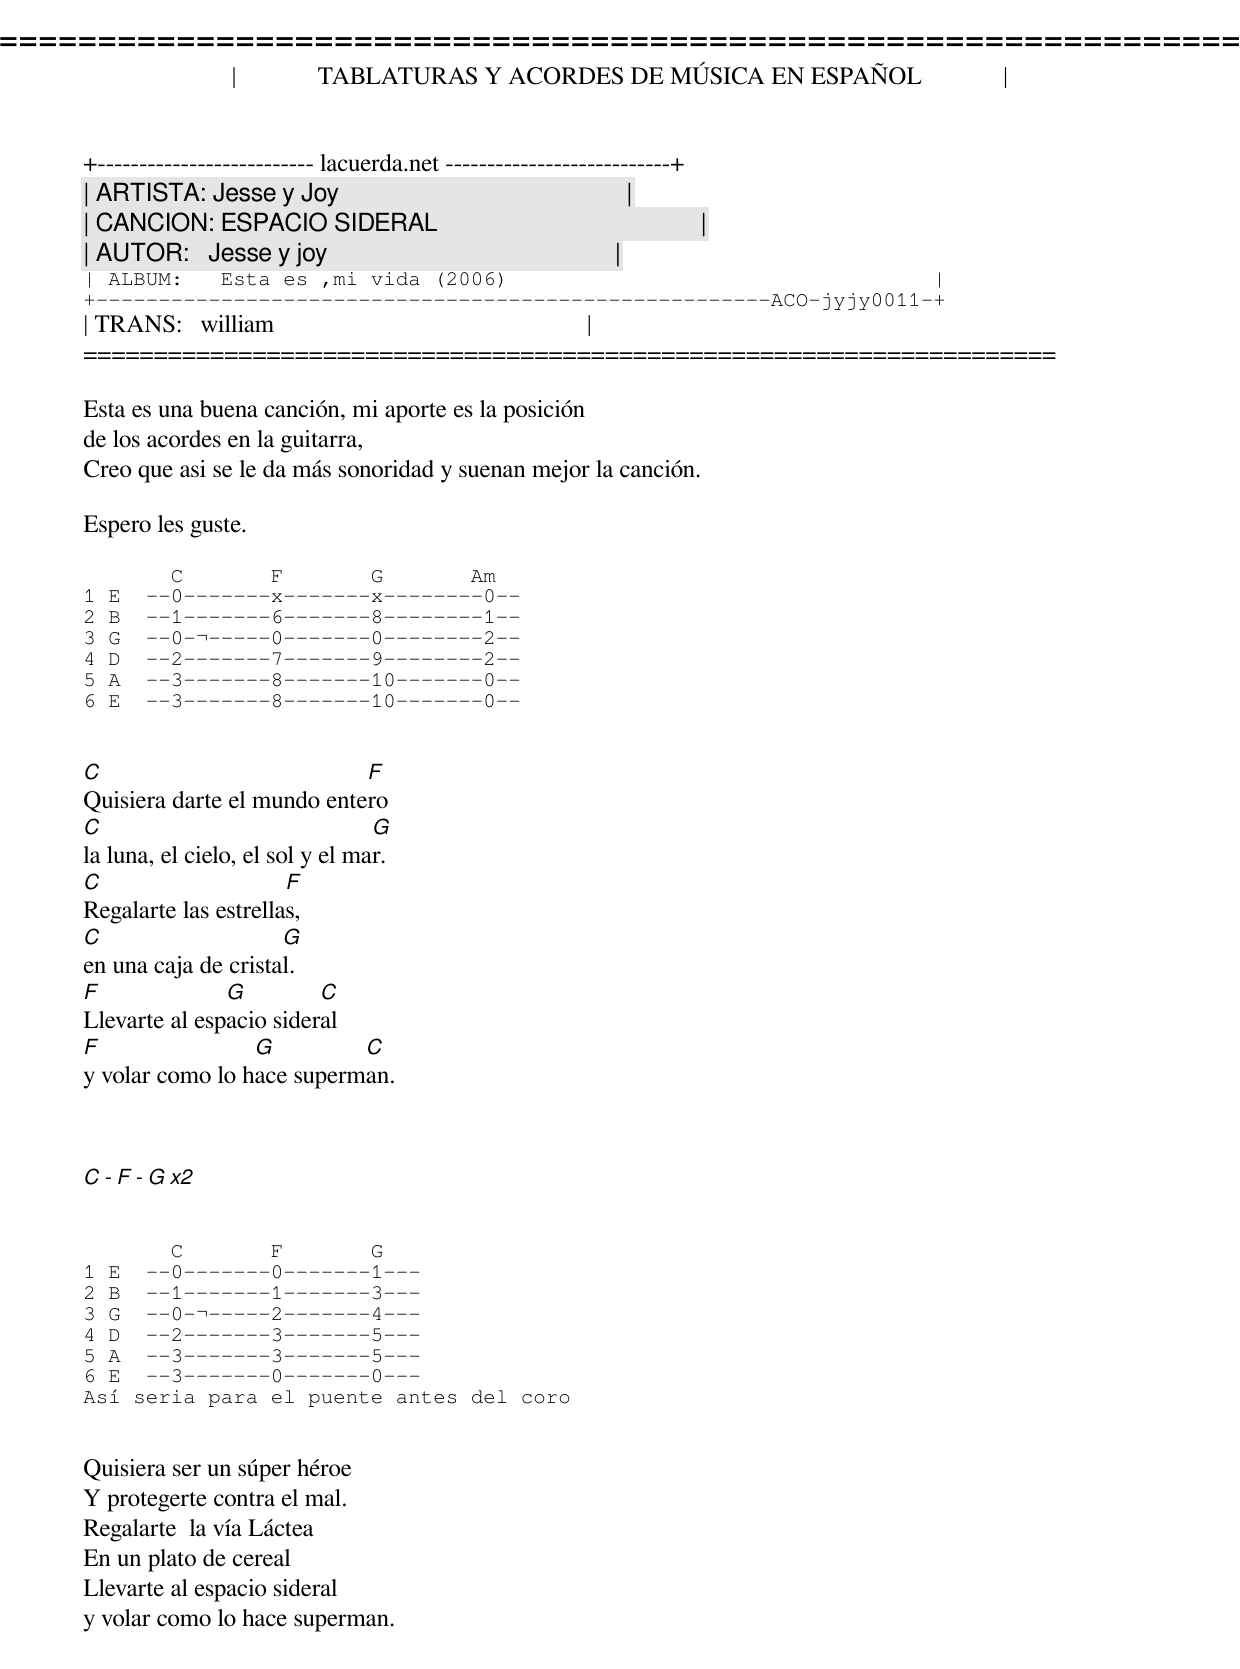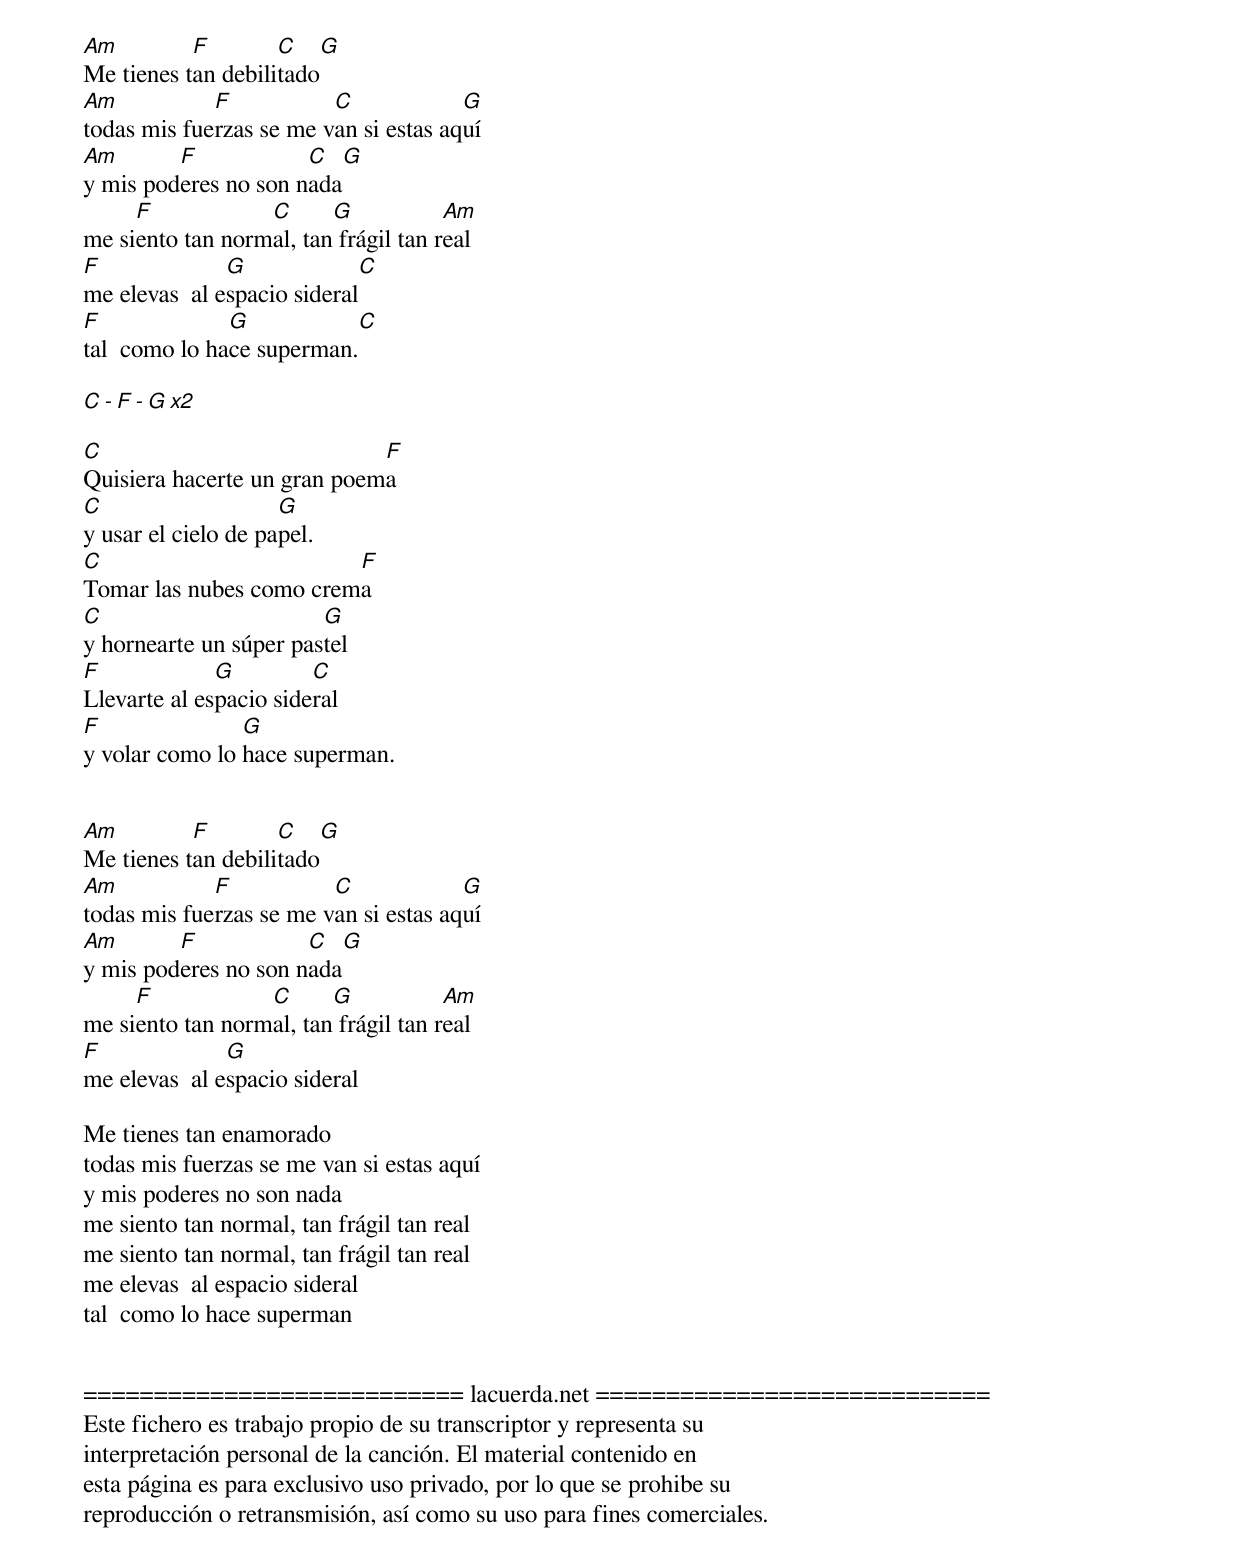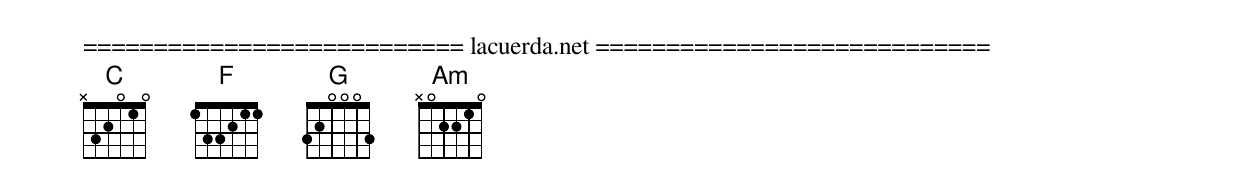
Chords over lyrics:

=====================================================================
|             TABLATURAS Y ACORDES DE MÚSICA EN ESPAÑOL             |
+-------------------------- lacuerda.net ---------------------------+
| ARTISTA: Jesse y Joy                                              |
| CANCION: ESPACIO SIDERAL                                          |
| AUTOR:   Jesse y joy                                              |
| ALBUM:   Esta es ,mi vida (2006)                                  |
+------------------------------------------------------ACO-jyjy0011-+
| TRANS:   william                                                  |
=====================================================================

Esta es una buena canción, mi aporte es la posición
de los acordes en la guitarra,
Creo que asi se le da más sonoridad y suenan mejor la canción.

Espero les guste.

       C       F       G       Am
1 E  --0-------x-------x--------0--
2 B  --1-------6-------8--------1--
3 G  --0-¬-----0-------0--------2--
4 D  --2-------7-------9--------2--
5 A  --3-------8-------10-------0--
6 E  --3-------8-------10-------0--


C                           F
Quisiera darte el mundo entero
C                                G
la luna, el cielo, el sol y el mar.
C                     F
Regalarte las estrellas,
C                    G
en una caja de cristal.
F              G         C
Llevarte al espacio sideral
F                G         C
y volar como lo hace superman.



C - F - G   x2


       C       F       G
1 E  --0-------0-------1---
2 B  --1-------1-------3---
3 G  --0-¬-----2-------4---
4 D  --2-------3-------5---
5 A  --3-------3-------5---
6 E  --3-------0-------0---
Así seria para el puente antes del coro


Quisiera ser un súper héroe
Y protegerte contra el mal.
Regalarte  la vía Láctea
En un plato de cereal
Llevarte al espacio sideral
y volar como lo hace superman.

Am         F        C    G
Me tienes tan debilitado
Am           F           C             G
todas mis fuerzas se me van si estas aquí
Am       F            C     G
y mis poderes no son nada
     F            C      G            Am
me siento tan normal, tan frágil tan real
F              G                C
me elevas  al espacio sideral
F              G            C
tal  como lo hace superman.

C - F - G   x2

C                            F
Quisiera hacerte un gran poema
C                    G
y usar el cielo de papel.
C                        F
Tomar las nubes como crema
C                       G
y hornearte un súper pastel
F             G         C
Llevarte al espacio sideral
F               G
y volar como lo hace superman.


Am         F        C    G
Me tienes tan debilitado
Am           F           C             G
todas mis fuerzas se me van si estas aquí
Am       F            C     G
y mis poderes no son nada
     F            C      G            Am
me siento tan normal, tan frágil tan real
F              G
me elevas  al espacio sideral

Me tienes tan enamorado
todas mis fuerzas se me van si estas aquí
y mis poderes no son nada
me siento tan normal, tan frágil tan real
me siento tan normal, tan frágil tan real
me elevas  al espacio sideral
tal  como lo hace superman


=========================== lacuerda.net ============================
Este fichero es trabajo propio de su transcriptor y representa su
interpretación personal de la canción. El material contenido en
esta página es para exclusivo uso privado, por lo que se prohibe su
reproducción o retransmisión, así como su uso para fines comerciales.
=========================== lacuerda.net ============================
